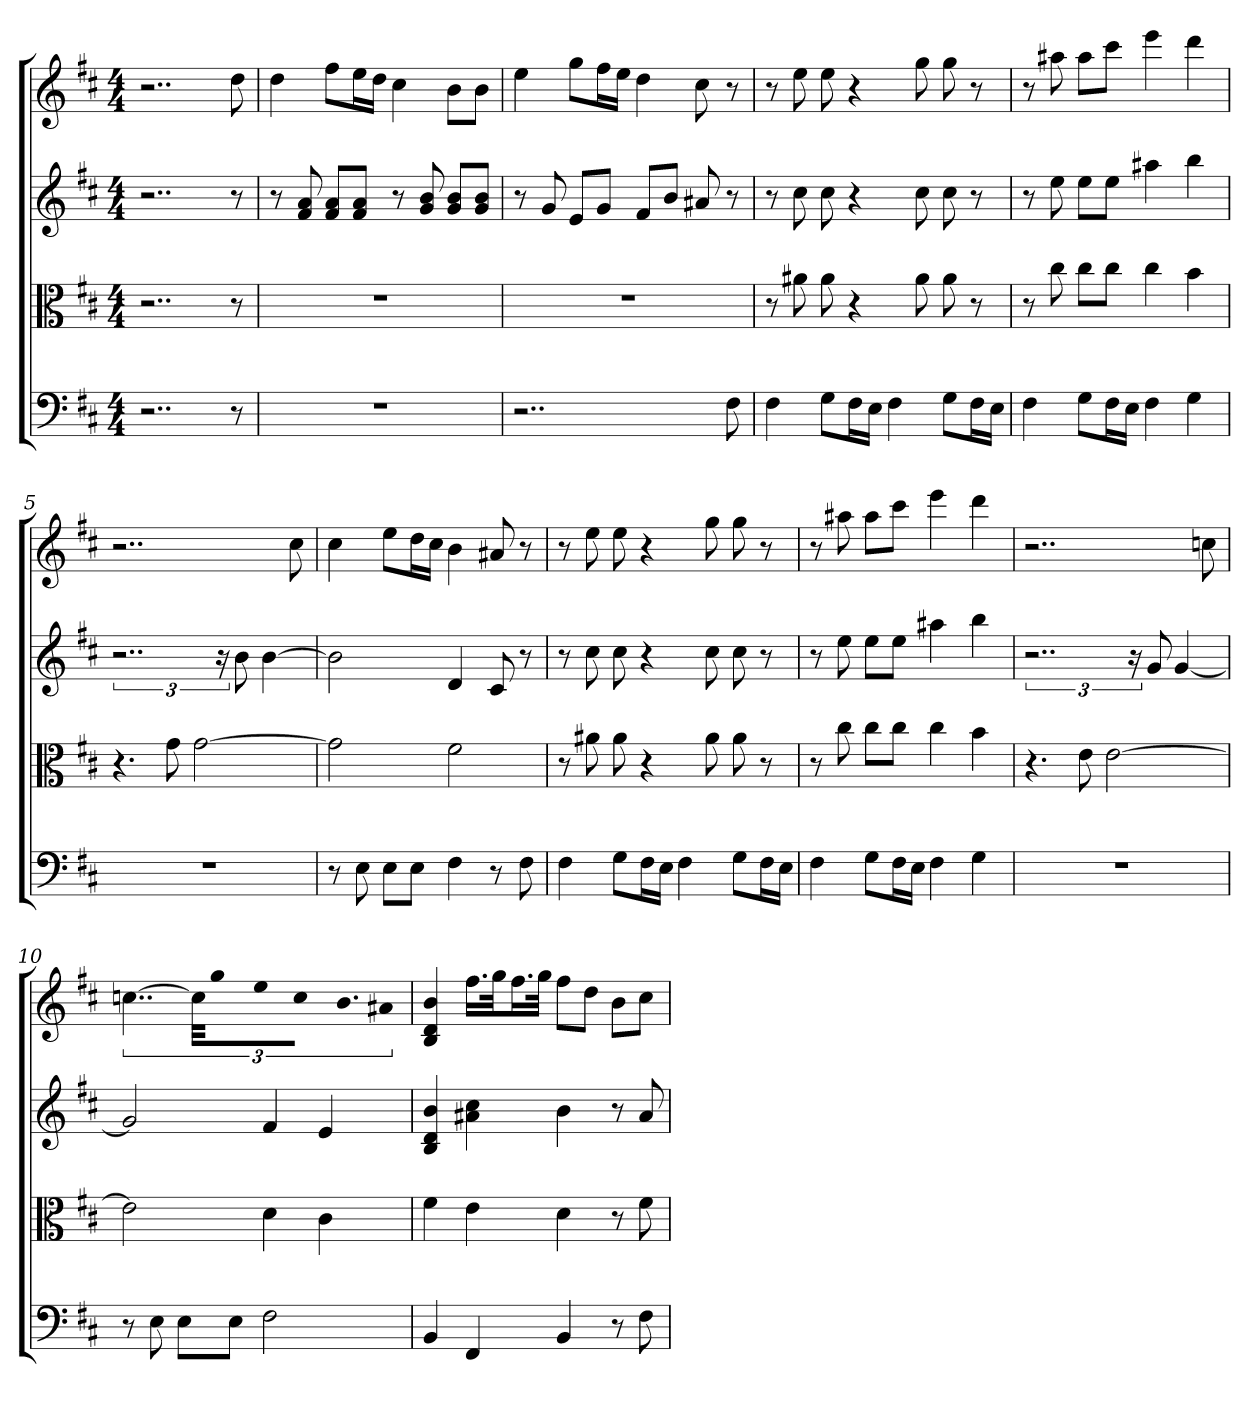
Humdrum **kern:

**kern	**kern	**kern	**kern
*part4	*part3	*part2	*part1
*staff4	*staff3	*staff2	*staff1
*clefF4	*clefC3	*	*
*k[f#c#]	*k[f#c#]	*k[f#c#]	*k[f#c#]
*b:	*b:	*b:	*b:
*M4/4	*M4/4	*M4/4	*M4/4
=	=	=	=
2..r	2..r	2..r	2..r
8r	8r	8r	8dd
=1	=1	=1	=1
1r	1r	8r	4dd
.	.	8f# 8a	.
.	.	8f# 8aL	8ff#L
.	.	8f# 8aJ	16eeL
.	.	.	16ddJJ
.	.	8r	4cc#
.	.	8g 8b	.
.	.	8g 8bL	8bL
.	.	8g 8bJ	8bJ
=2	=2	=2	=2
2..r	1r	8r	4ee
.	.	8g	.
.	.	8eL	8ggL
.	.	8gJ	16ff#L
.	.	.	16eeJJ
.	.	8f#L	4dd
.	.	8bJ	.
.	.	8a#X	8cc#
8F#	.	8r	8r
=3	=3	=3	=3
4F#	8r	8r	8r
.	8a#X	8cc#	8ee
8G\L	8a#	8cc#	8ee
16F#\L	4r	4r	4r
16E\JJ	.	.	.
4F#	.	.	.
.	8a#	8cc#	8gg
8G\L	8a#	8cc#	8gg
16F#\L	8r	8r	8r
16E\JJ	.	.	.
=4	=4	=4	=4
4F#	8r	8r	8r
.	8cc#	8ee	8aa#X
8G\L	8cc#\L	8eeL	8aa#L
16F#\L	8cc#\J	8eeJ	8ccc#J
16E\JJ	.	.	.
4F#	4cc#	4aa#X	4eee
4G	4b	4bb	4ddd
=5	=5	=5	=5
1r	4.r	3..r	2..r
.	8g	.	.
.	[2g	.	.
.	.	24r	.
.	.	8b	.
.	.	[4b	.
.	.	.	8cc#
=6	=6	=6	=6
8r	2g]	2b]	4cc#
8E	.	.	.
8E\L	.	.	8eeL
8E\J	.	.	16ddL
.	.	.	16cc#JJ
4F#	2f#	4d	4b
8r	.	8c#	8a#X
8F#	.	8r	8r
=7	=7	=7	=7
4F#	8r	8r	8r
.	8a#X	8cc#	8ee
8G\L	8a#	8cc#	8ee
16F#\L	4r	4r	4r
16E\JJ	.	.	.
4F#	.	.	.
.	8a#	8cc#	8gg
8G\L	8a#	8cc#	8gg
16F#\L	8r	8r	8r
16E\JJ	.	.	.
=8	=8	=8	=8
4F#	8r	8r	8r
.	8cc#	8ee	8aa#X
8G\L	8cc#\L	8eeL	8aa#L
16F#\L	8cc#\J	8eeJ	8ccc#J
16E\JJ	.	.	.
4F#	4cc#	4aa#X	4eee
4G	4b	4bb	4ddd
=9	=9	=9	=9
1r	4.r	3..r	2..r
.	8e	.	.
.	[2e	.	.
.	.	24r	.
.	.	8g	.
.	.	[4g	.
.	.	.	8ccn
=10	=10	=10	=10
8r	2e]	2g]	[6..ccn
8E	.	.	.
8E\L	.	.	.
.	.	.	48ccKLL]
.	.	.	16ggJ
8E\J	.	.	16eeL
.	.	.	16ccJJ
2F#	4d	4f#	4.b
.	4c#	4e	.
.	.	.	8a#X
=11	=11	=11	=11
4BB	4f#	4B 4d 4b	4B 4d 4b
4FF#	4e	4a#X 4cc#	16.ff#LL
.	.	.	32ggJk
.	.	.	16.ff#L
.	.	.	32ggJJk
4BB	4d	4b	8ff#L
.	.	.	8ddJ
8r	8r	8r	8bL
8F#	8f#	8a#	8cc#J
=	=	=	=
*-	*-	*-	*-
